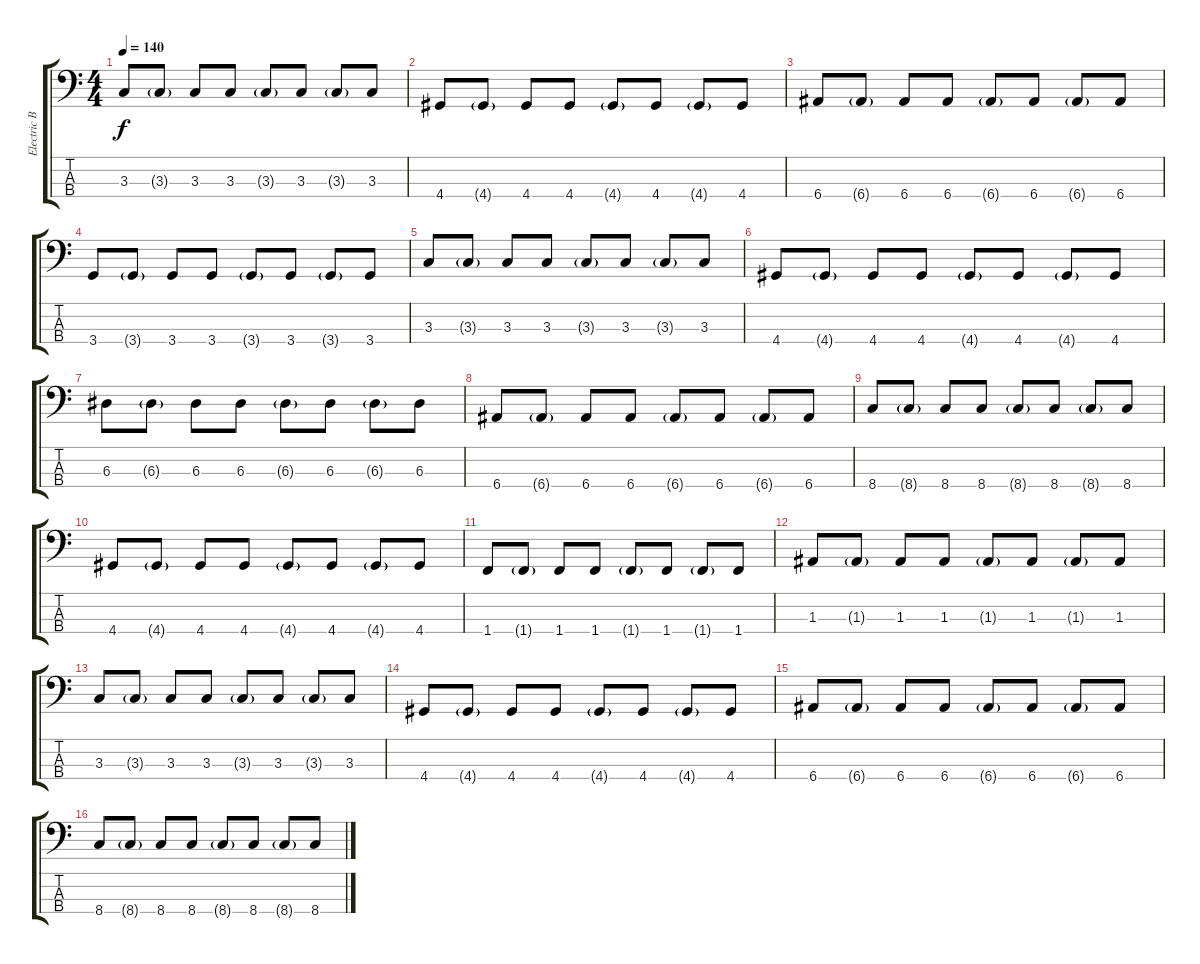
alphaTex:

\track ("Electric Bass" "Electric B") {instrument electricbassfinger}
\staff {score tabs}
\tuning (G2 D2 A1 E1) {hide}
\ts (4 4)
\tempo 140
\clef f4
\ks c
3.3.8{dy f} 3.3{g}.8 3.3.8 3.3.8 3.3{g}.8 3.3.8 3.3{g}.8 3.3.8 |
4.4.8 4.4{g}.8 4.4.8 4.4.8 4.4{g}.8 4.4.8 4.4{g}.8 4.4.8 |
6.4.8 6.4{g}.8 6.4.8 6.4.8 6.4{g}.8 6.4.8 6.4{g}.8 6.4.8 |
3.4.8 3.4{g}.8 3.4.8 3.4.8 3.4{g}.8 3.4.8 3.4{g}.8 3.4.8 |
3.3.8 3.3{g}.8 3.3.8 3.3.8 3.3{g}.8 3.3.8 3.3{g}.8 3.3.8 |
4.4.8 4.4{g}.8 4.4.8 4.4.8 4.4{g}.8 4.4.8 4.4{g}.8 4.4.8 |
6.3.8 6.3{g}.8 6.3.8 6.3.8 6.3{g}.8 6.3.8 6.3{g}.8 6.3.8 |
6.4.8 6.4{g}.8 6.4.8 6.4.8 6.4{g}.8 6.4.8 6.4{g}.8 6.4.8 |
8.4.8 8.4{g}.8 8.4.8 8.4.8 8.4{g}.8 8.4.8 8.4{g}.8 8.4.8 |
4.4.8 4.4{g}.8 4.4.8 4.4.8 4.4{g}.8 4.4.8 4.4{g}.8 4.4.8 |
1.4.8 1.4{g}.8 1.4.8 1.4.8 1.4{g}.8 1.4.8 1.4{g}.8 1.4.8 |
1.3.8 1.3{g}.8 1.3.8 1.3.8 1.3{g}.8 1.3.8 1.3{g}.8 1.3.8 |
3.3.8 3.3{g}.8 3.3.8 3.3.8 3.3{g}.8 3.3.8 3.3{g}.8 3.3.8 |
4.4.8 4.4{g}.8 4.4.8 4.4.8 4.4{g}.8 4.4.8 4.4{g}.8 4.4.8 |
6.4.8 6.4{g}.8 6.4.8 6.4.8 6.4{g}.8 6.4.8 6.4{g}.8 6.4.8 |
8.4.8 8.4{g}.8 8.4.8 8.4.8 8.4{g}.8 8.4.8 8.4{g}.8 8.4.8
